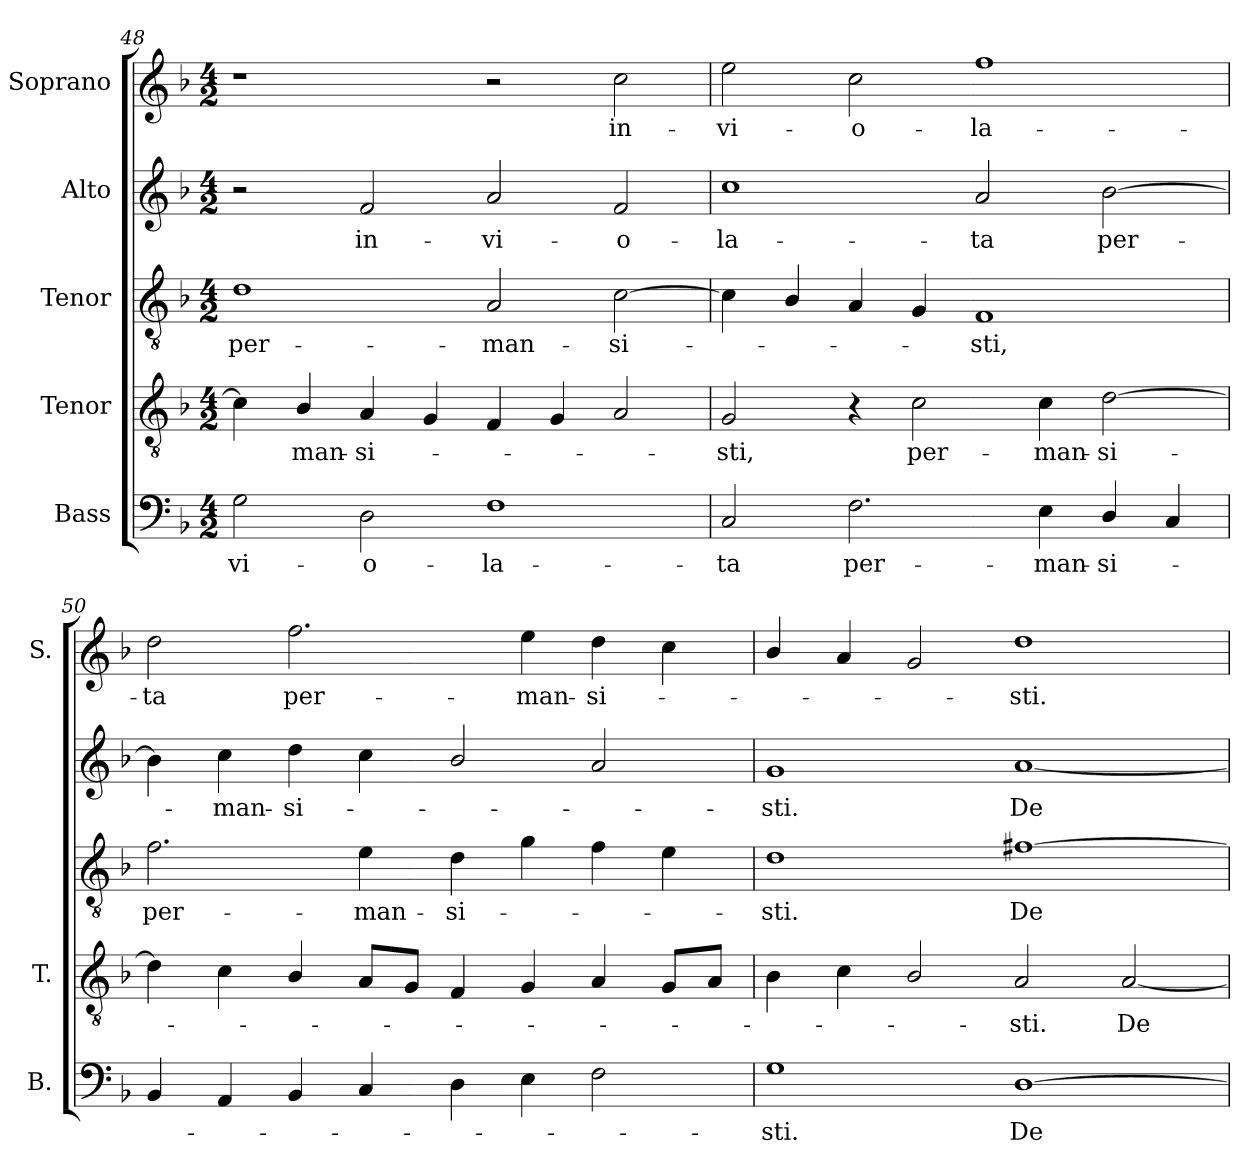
**kern	**text	**kern	**text	**kern	**text	**kern	**text	**kern	**text
*part5	*part5	*part4	*part4	*part3	*part3	*part2	*part2	*part1	*part1
*staff5	*staff5	*staff4	*staff4	*staff3	*staff3	*staff2	*staff2	*staff1	*staff1
*I"Bass	*	*I"Tenor	*	*I"Tenor	*	*I"Alto	*	*I"Soprano	*
*I'B.	*	*I'T.	*	*	*	*	*	*I'S.	*
!!LO:PB:g=z
*clefF4	*	*clefGv2	*	*clefGv2	*	*clefG2	*	*clefG2	*
*	*	*ITrd7c12	*	*ITrd7c12	*	*	*	*	*
*k[b-]	*	*k[b-]	*	*k[b-]	*	*k[b-]	*	*k[b-]	*
*F:	*	*F:	*	*F:	*	*F:	*	*F:	*
*M4/2	*	*M4/2	*	*M4/2	*	*M4/2	*	*M4/2	*
=48	=48	=48	=48	=48	=48	=48	=48	=48	=48
!	!LO:LY:b:color=#000000	!	!	!	!	!	!	!	!
!	!	!	!	!	!LO:LY:b:color=#000000	!	!	!	!
2Gi\	-vi-	4Ci\]	.	1Di	per-	2r	.	1r	.
!	!	!	!LO:LY:b:color=#000000	!	!	!	!	!	!
.	.	4BB-i/	-man-	.	.	.	.	.	.
!	!LO:LY:b:color=#000000	!	!	!	!	!	!	!	!
!	!	!	!LO:LY:b:color=#000000	!	!	!	!	!	!
!	!	!	!	!	!	!	!LO:LY:b:color=#000000	!	!
2Di\	-o-	4AAi/	-si-	.	.	2fi/	in-	.	.
.	.	4GGi/	.	.	.	.	.	.	.
!	!LO:LY:b:color=#000000	!	!	!	!	!	!	!	!
!	!	!	!	!	!LO:LY:b:color=#000000	!	!	!	!
!	!	!	!	!	!	!	!LO:LY:b:color=#000000	!	!
1Fi	-la-	4FFi/	.	2AAi/	-man-	2ai/	-vi-	2r	.
.	.	4GGi/	.	.	.	.	.	.	.
!	!	!	!	!	!LO:LY:b:color=#000000	!	!	!	!
!	!	!	!	!	!	!	!LO:LY:b:color=#000000	!	!
!	!	!	!	!	!	!	!	!	!LO:LY:b:color=#000000
.	.	2AAi/	.	[2Ci\	-si-	2fi/	-o-	2cci\	in-
=49	=49	=49	=49	=49	=49	=49	=49	=49	=49
!	!LO:LY:b:color=#000000	!	!	!	!	!	!	!	!
!	!	!	!LO:LY:b:color=#000000	!	!	!	!	!	!
!	!	!	!	!	!	!	!LO:LY:b:color=#000000	!	!
!	!	!	!	!	!	!	!	!	!LO:LY:b:color=#000000
2Ci/	-ta	2GGi/	-sti,	4Ci\]	.	1cci	-la-	2eei\	-vi-
.	.	.	.	4BB-i/	.	.	.	.	.
!	!LO:LY:b:color=#000000	!	!	!	!	!	!	!	!
!	!	!	!	!	!	!	!	!	!LO:LY:b:color=#000000
2.Fi\	per-	4r	.	4AAi/	.	.	.	2cci\	-o-
!	!	!	!LO:LY:b:color=#000000	!	!	!	!	!	!
.	.	2Ci\	per-	4GGi/	.	.	.	.	.
!	!	!	!	!	!LO:LY:b:color=#000000	!	!	!	!
!	!	!	!	!	!	!	!LO:LY:b:color=#000000	!	!
!	!	!	!	!	!	!	!	!	!LO:LY:b:color=#000000
.	.	.	.	1FFi	-sti,	2ai/	-ta	1ffi	-la-
!	!LO:LY:b:color=#000000	!	!	!	!	!	!	!	!
!	!	!	!LO:LY:b:color=#000000	!	!	!	!	!	!
4Ei\	-man-	4Ci\	-man-	.	.	.	.	.	.
!	!LO:LY:b:color=#000000	!	!	!	!	!	!	!	!
!	!	!	!LO:LY:b:color=#000000	!	!	!	!	!	!
!	!	!	!	!	!	!	!LO:LY:b:color=#000000	!	!
4Di/	-si-	[2Di\	-si-	.	.	[2b-i\	per-	.	.
4Ci/	.	.	.	.	.	.	.	.	.
=50	=50	=50	=50	=50	=50	=50	=50	=50	=50
!	!	!	!	!	!LO:LY:b:color=#000000	!	!	!	!
!	!	!	!	!	!	!	!	!	!LO:LY:b:color=#000000
4BB-i/	.	4Di\]	.	2.Fi\	per-	4b-i\]	.	2ddi\	-ta
!	!	!	!	!	!	!	!LO:LY:b:color=#000000	!	!
4AAi/	.	4Ci\	.	.	.	4cci\	-man-	.	.
!	!	!	!	!	!	!	!LO:LY:b:color=#000000	!	!
!	!	!	!	!	!	!	!	!	!LO:LY:b:color=#000000
4BB-i/	.	4BB-i/	.	.	.	4ddi\	-si-	2.ffi\	per-
!	!	!	!	!	!LO:LY:b:color=#000000	!	!	!	!
4Ci/	.	8AAi/L	.	4Ei\	-man-	4cci\	.	.	.
.	.	8GGi/J	.	.	.	.	.	.	.
!	!	!	!	!	!LO:LY:b:color=#000000	!	!	!	!
4Di\	.	4FFi/	.	4Di\	-si-	2b-i/	.	.	.
!	!	!	!	!	!	!	!	!	!LO:LY:b:color=#000000
4Ei\	.	4GGi/	.	4Gi\	.	.	.	4eei\	-man-
!	!	!	!	!	!	!	!	!	!LO:LY:b:color=#000000
2Fi\	.	4AAi/	.	4Fi\	.	2ai/	.	4ddi\	-si-
.	.	8GGi/L	.	4Ei\	.	.	.	4cci\	.
.	.	8AAi/J	.	.	.	.	.	.	.
=51	=51	=51	=51	=51	=51	=51	=51	=51	=51
!	!LO:LY:b:color=#000000	!	!	!	!	!	!	!	!
!	!	!	!	!	!LO:LY:b:color=#000000	!	!	!	!
!	!	!	!	!	!	!	!LO:LY:b:color=#000000	!	!
1Gi	-sti.	4BB-i\	.	1Di	-sti.	1gi	-sti.	4b-i/	.
.	.	4Ci\	.	.	.	.	.	4ai/	.
.	.	2BB-i/	.	.	.	.	.	2gi/	.
!	!LO:LY:b:color=#000000	!	!	!	!	!	!	!	!
!	!	!	!LO:LY:b:color=#000000	!	!	!	!	!	!
!	!	!	!	!	!LO:LY:b:color=#000000	!	!	!	!
!	!	!	!	!	!	!	!LO:LY:b:color=#000000	!	!
!	!	!	!	!	!	!	!	!	!LO:LY:b:color=#000000
[1Di	De-	2AAi/	-sti.	[1F#Xi	De-	[1ai	De-	1ddi	-sti.
!	!	!	!LO:LY:b:color=#000000	!	!	!	!	!	!
.	.	[2AAi/	De-	.	.	.	.	.	.
=	=	=	=	=	=	=	=	=	=
*-	*-	*-	*-	*-	*-	*-	*-	*-	*-
